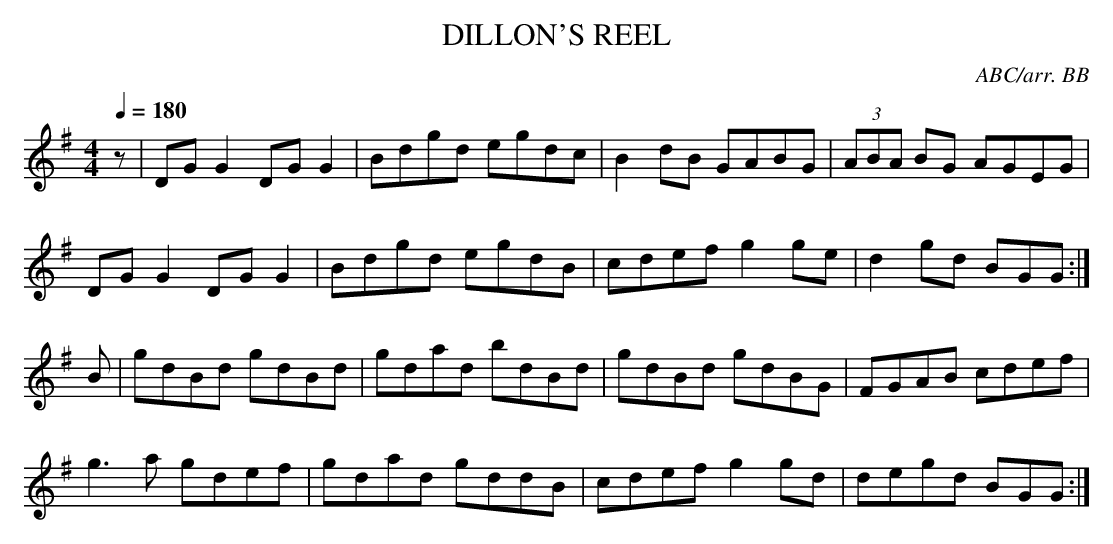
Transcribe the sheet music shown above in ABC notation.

X:1
T:DILLON'S REEL
C:ABC/arr. BB
Q:1/4=180
L:1/8
M:4/4
K:G
z|DGG2 DGG2|Bdgd egdc|B2dB GABG|(3ABA BG AGEG|
DGG2 DGG2|Bdgd egdB|cdef g2ge|d2gd BGG:|
B|gdBd gdBd|gdad bdBd|gdBd gdBG|FGAB cdef|
g3a gdef|gdad gddB|cdef g2gd|degd BGG:|
